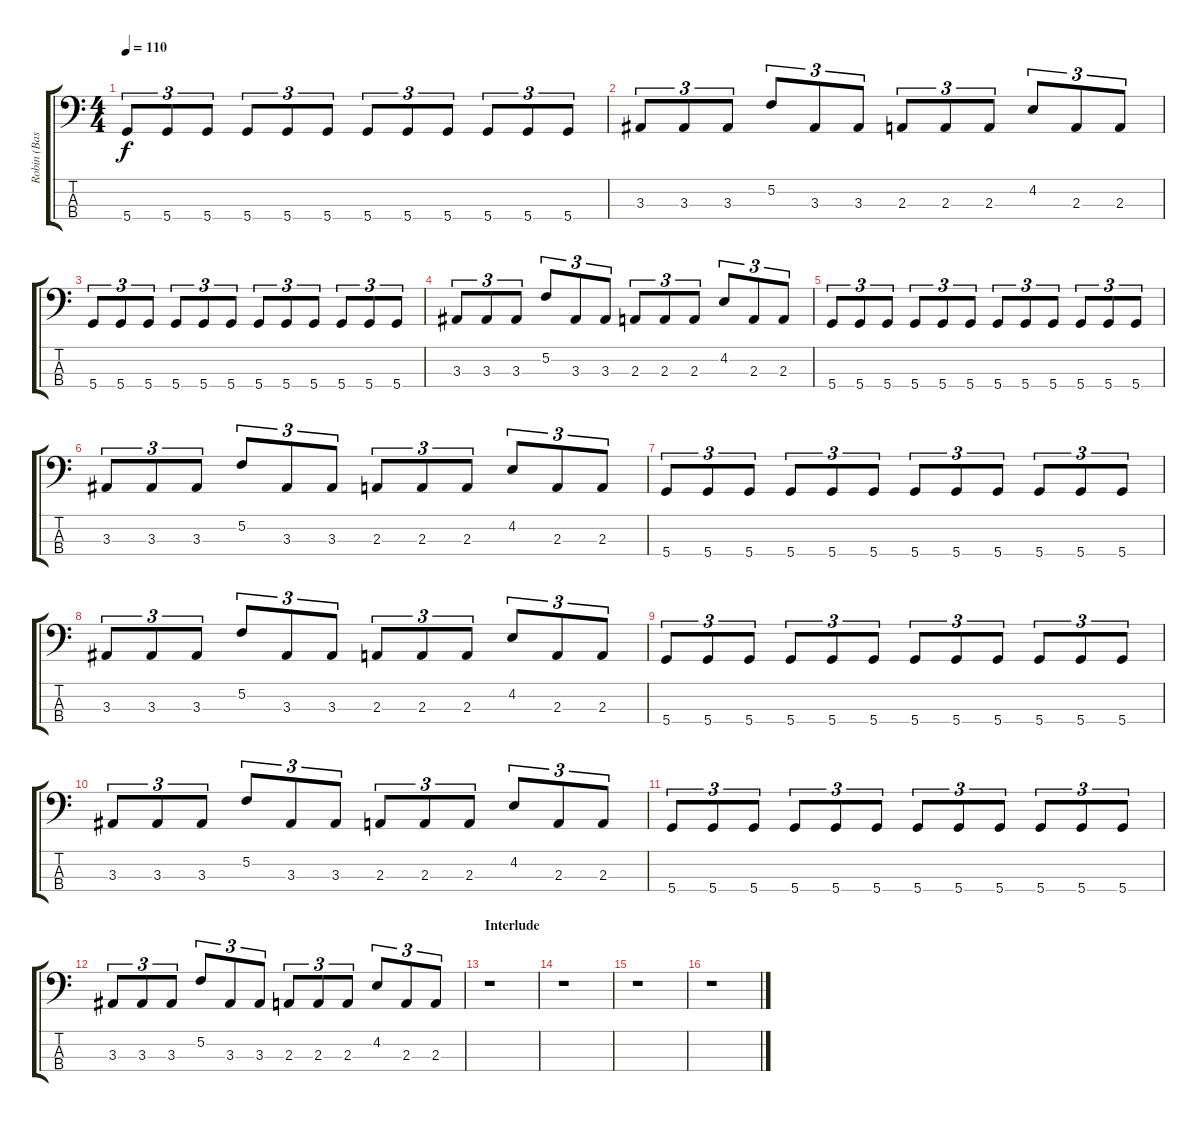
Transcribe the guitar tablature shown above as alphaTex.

\track ("Robin (Bass)" "Robin (Bas") {instrument electricbassfinger}
\staff {score tabs}
\tuning (F2 C2 G1 D1) {hide}
\ts (4 4)
\tempo 110
\clef f4
\ks c
5.4.8{tu (3 2) dy f} 5.4.8{tu (3 2)} 5.4.8{tu (3 2)} 5.4.8{tu (3 2)} 5.4.8{tu (3 2)} 5.4.8{tu (3 2)} 5.4.8{tu (3 2)} 5.4.8{tu (3 2)} 5.4.8{tu (3 2)} 5.4.8{tu (3 2)} 5.4.8{tu (3 2)} 5.4.8{tu (3 2)} |
3.3.8{tu (3 2)} 3.3.8{tu (3 2)} 3.3.8{tu (3 2)} 5.2.8{tu (3 2)} 3.3.8{tu (3 2)} 3.3.8{tu (3 2)} 2.3.8{tu (3 2)} 2.3.8{tu (3 2)} 2.3.8{tu (3 2)} 4.2.8{tu (3 2)} 2.3.8{tu (3 2)} 2.3.8{tu (3 2)} |
5.4.8{tu (3 2)} 5.4.8{tu (3 2)} 5.4.8{tu (3 2)} 5.4.8{tu (3 2)} 5.4.8{tu (3 2)} 5.4.8{tu (3 2)} 5.4.8{tu (3 2)} 5.4.8{tu (3 2)} 5.4.8{tu (3 2)} 5.4.8{tu (3 2)} 5.4.8{tu (3 2)} 5.4.8{tu (3 2)} |
3.3.8{tu (3 2)} 3.3.8{tu (3 2)} 3.3.8{tu (3 2)} 5.2.8{tu (3 2)} 3.3.8{tu (3 2)} 3.3.8{tu (3 2)} 2.3.8{tu (3 2)} 2.3.8{tu (3 2)} 2.3.8{tu (3 2)} 4.2.8{tu (3 2)} 2.3.8{tu (3 2)} 2.3.8{tu (3 2)} |
5.4.8{tu (3 2)} 5.4.8{tu (3 2)} 5.4.8{tu (3 2)} 5.4.8{tu (3 2)} 5.4.8{tu (3 2)} 5.4.8{tu (3 2)} 5.4.8{tu (3 2)} 5.4.8{tu (3 2)} 5.4.8{tu (3 2)} 5.4.8{tu (3 2)} 5.4.8{tu (3 2)} 5.4.8{tu (3 2)} |
3.3.8{tu (3 2)} 3.3.8{tu (3 2)} 3.3.8{tu (3 2)} 5.2.8{tu (3 2)} 3.3.8{tu (3 2)} 3.3.8{tu (3 2)} 2.3.8{tu (3 2)} 2.3.8{tu (3 2)} 2.3.8{tu (3 2)} 4.2.8{tu (3 2)} 2.3.8{tu (3 2)} 2.3.8{tu (3 2)} |
5.4.8{tu (3 2)} 5.4.8{tu (3 2)} 5.4.8{tu (3 2)} 5.4.8{tu (3 2)} 5.4.8{tu (3 2)} 5.4.8{tu (3 2)} 5.4.8{tu (3 2)} 5.4.8{tu (3 2)} 5.4.8{tu (3 2)} 5.4.8{tu (3 2)} 5.4.8{tu (3 2)} 5.4.8{tu (3 2)} |
3.3.8{tu (3 2)} 3.3.8{tu (3 2)} 3.3.8{tu (3 2)} 5.2.8{tu (3 2)} 3.3.8{tu (3 2)} 3.3.8{tu (3 2)} 2.3.8{tu (3 2)} 2.3.8{tu (3 2)} 2.3.8{tu (3 2)} 4.2.8{tu (3 2)} 2.3.8{tu (3 2)} 2.3.8{tu (3 2)} |
5.4.8{tu (3 2)} 5.4.8{tu (3 2)} 5.4.8{tu (3 2)} 5.4.8{tu (3 2)} 5.4.8{tu (3 2)} 5.4.8{tu (3 2)} 5.4.8{tu (3 2)} 5.4.8{tu (3 2)} 5.4.8{tu (3 2)} 5.4.8{tu (3 2)} 5.4.8{tu (3 2)} 5.4.8{tu (3 2)} |
3.3.8{tu (3 2)} 3.3.8{tu (3 2)} 3.3.8{tu (3 2)} 5.2.8{tu (3 2)} 3.3.8{tu (3 2)} 3.3.8{tu (3 2)} 2.3.8{tu (3 2)} 2.3.8{tu (3 2)} 2.3.8{tu (3 2)} 4.2.8{tu (3 2)} 2.3.8{tu (3 2)} 2.3.8{tu (3 2)} |
5.4.8{tu (3 2)} 5.4.8{tu (3 2)} 5.4.8{tu (3 2)} 5.4.8{tu (3 2)} 5.4.8{tu (3 2)} 5.4.8{tu (3 2)} 5.4.8{tu (3 2)} 5.4.8{tu (3 2)} 5.4.8{tu (3 2)} 5.4.8{tu (3 2)} 5.4.8{tu (3 2)} 5.4.8{tu (3 2)} |
3.3.8{tu (3 2)} 3.3.8{tu (3 2)} 3.3.8{tu (3 2)} 5.2.8{tu (3 2)} 3.3.8{tu (3 2)} 3.3.8{tu (3 2)} 2.3.8{tu (3 2)} 2.3.8{tu (3 2)} 2.3.8{tu (3 2)} 4.2.8{tu (3 2)} 2.3.8{tu (3 2)} 2.3.8{tu (3 2)} |
\section ("" "Interlude")
r.1 |
r.1 |
r.1 |
r.1
